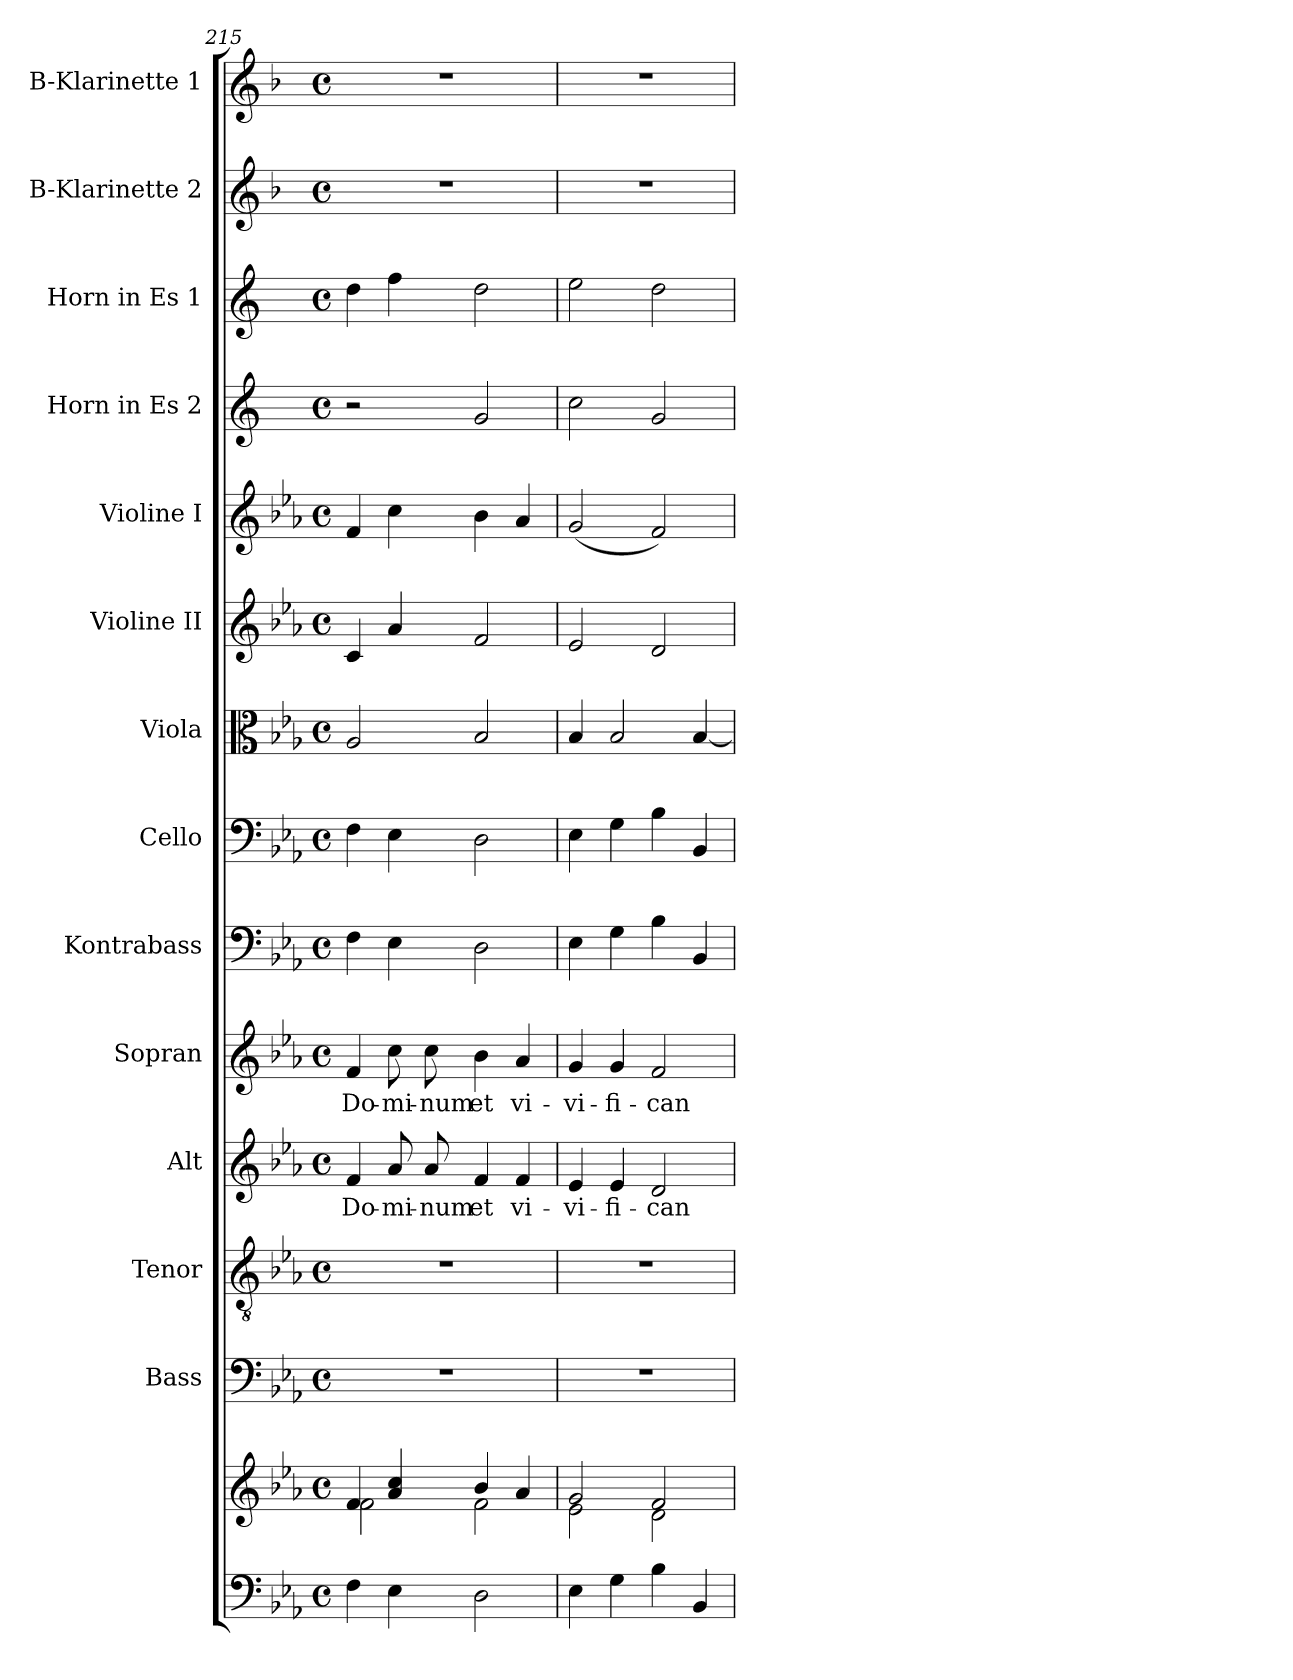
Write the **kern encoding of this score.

**kern	**kern	**kern	**kern	**kern	**text	**kern	**text	**kern	**kern	**kern	**kern	**kern	**kern	**kern	**kern	**kern
*part14	*part14	*part13	*part12	*part11	*part11	*part10	*part10	*part9	*part8	*part7	*part6	*part5	*part4	*part3	*part2	*part1
*staff15	*staff14	*staff13	*staff12	*staff11	*staff11	*staff10	*staff10	*staff9	*staff8	*staff7	*staff6	*staff5	*staff4	*staff3	*staff2	*staff1
*	*	*I"Bass	*I"Tenor	*I"Alt	*	*I"Sopran	*	*I"Kontrabass	*I"Cello	*I"Viola	*I"Violine II	*I"Violine I	*I"Horn in Es 2	*I"Horn in Es 1	*I"B-Klarinette 2	*I"B-Klarinette 1
*	*	*I'B.	*I'T.	*I'A.	*	*I'S.	*	*I'Kb.	*	*I'Vla.	*I'Vl. II	*I'Vl. I	*I'Hrn. 2	*I'Hrn. 1	*I'Kl. 2	*I'Kl. 1
*clefF4	*clefG2	*clefF4	*clefGv2	*clefG2	*	*clefG2	*	*clefF4	*clefF4	*clefC3	*clefG2	*clefG2	*clefG2	*clefG2	*clefG2	*clefG2
*	*	*	*	*	*	*	*	*ITrd7c12	*	*	*	*	*ITrd5c9	*ITrd5c9	*ITrd1c2	*ITrd1c2
*k[b-e-a-]	*k[b-e-a-]	*k[b-e-a-]	*k[b-e-a-]	*k[b-e-a-]	*	*k[b-e-a-]	*	*k[b-e-a-]	*k[b-e-a-]	*k[b-e-a-]	*k[b-e-a-]	*k[b-e-a-]	*k[b-e-a-]	*k[b-e-a-]	*k[b-e-a-]	*k[b-e-a-]
*E-:	*E-:	*E-:	*E-:	*E-:	*	*E-:	*	*E-:	*E-:	*E-:	*E-:	*E-:	*E-:	*E-:	*E-:	*E-:
*M4/4	*M4/4	*M4/4	*M4/4	*M4/4	*	*M4/4	*	*M4/4	*M4/4	*M4/4	*M4/4	*M4/4	*M4/4	*M4/4	*M4/4	*M4/4
*met(c)	*met(c)	*met(c)	*met(c)	*met(c)	*	*met(c)	*	*met(c)	*met(c)	*met(c)	*met(c)	*met(c)	*met(c)	*met(c)	*met(c)	*met(c)
=215	=215	=215	=215	=215	=215	=215	=215	=215	=215	=215	=215	=215	=215	=215	=215	=215
*	*^	*	*	*	*	*	*	*	*	*	*	*	*	*	*	*
!	!	!	!	!	!	!LO:LY:b	!	!LO:LY:b	!	!	!	!	!	!	!	!	!
4F\	4f/	2f\	1r	1r	4f/	Do-	4f/	Do-	4FF\	4F\	2A-/	4c/	4f/	2r	4f\	1r	1r
!	!	!	!	!	!	!LO:LY:b	!	!LO:LY:b	!	!	!	!	!	!	!	!	!
4E-\	4a-/ 4cc/	.	.	.	8a-/	-mi-	8cc\	-mi-	4EE-\	4E-\	.	4a-/	4cc\	.	4a-\	.	.
!	!	!	!	!	!	!LO:LY:b	!	!LO:LY:b	!	!	!	!	!	!	!	!	!
.	.	.	.	.	8a-/	-num	8cc\	-num	.	.	.	.	.	.	.	.	.
!	!	!	!	!	!	!LO:LY:b	!	!LO:LY:b	!	!	!	!	!	!	!	!	!
2D\	4b-/	2f\	.	.	4f/	et	4b-\	et	2DD\	2D\	2B-/	2f/	4b-\	2B-/	2f\	.	.
!	!	!	!	!	!	!LO:LY:b	!	!LO:LY:b	!	!	!	!	!	!	!	!	!
.	4a-/	.	.	.	4f/	vi-	4a-/	vi-	.	.	.	.	4a-/	.	.	.	.
!!LO:PB:g=z
=216	=216	=216	=216	=216	=216	=216	=216	=216	=216	=216	=216	=216	=216	=216	=216	=216	=216
!	!	!	!	!	!	!LO:LY:b	!	!LO:LY:b	!	!	!	!	!	!	!	!	!
4E-\	2g/	2e-\	1r	1r	4e-/	-vi-	4g/	-vi-	4EE-\	4E-\	4B-/	2e-/	(<2g/	2e-\	2g\	1r	1r
!	!	!	!	!	!	!LO:LY:b	!	!LO:LY:b	!	!	!	!	!	!	!	!	!
4G\	.	.	.	.	4e-/	-fi-	4g/	-fi-	4GG\	4G\	2B-/	.	.	.	.	.	.
!	!	!	!	!	!	!LO:LY:b	!	!LO:LY:b	!	!	!	!	!	!	!	!	!
4B-\	2f/	2d\	.	.	2d/	-can-	2f/	-can-	4BB-\	4B-\	.	2d/	2f/)	2B-/	2f\	.	.
4BB-/	.	.	.	.	.	.	.	.	4BBB-/	4BB-/	[4B-/	.	.	.	.	.	.
*	*v	*v	*	*	*	*	*	*	*	*	*	*	*	*	*	*	*
=	=	=	=	=	=	=	=	=	=	=	=	=	=	=	=	=
*-	*-	*-	*-	*-	*-	*-	*-	*-	*-	*-	*-	*-	*-	*-	*-	*-
